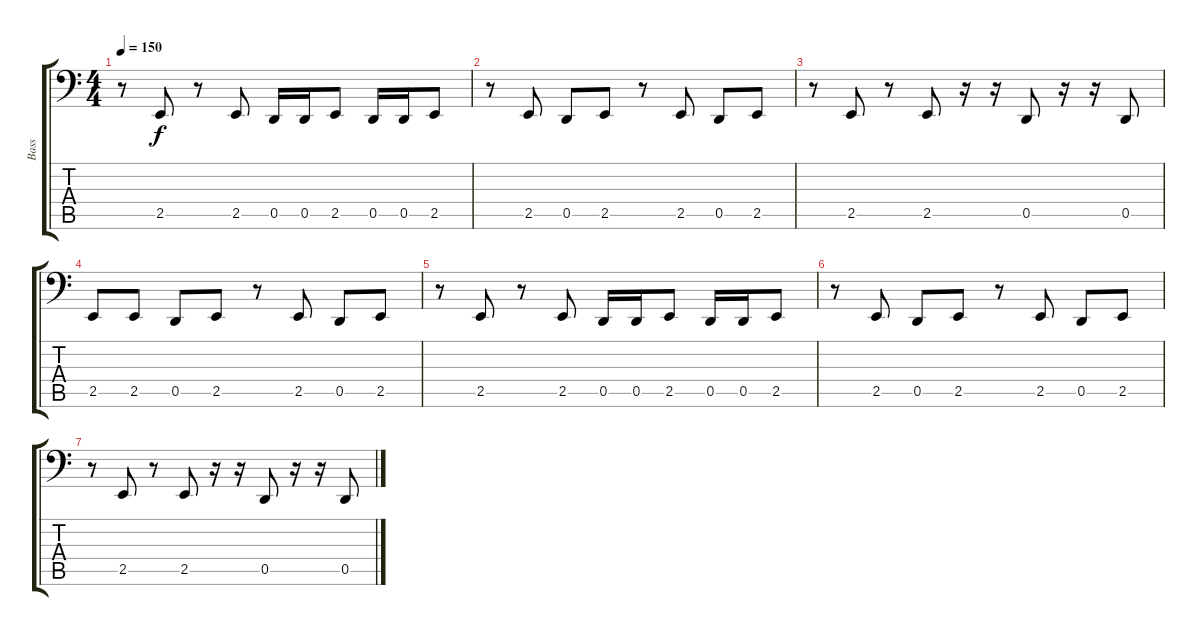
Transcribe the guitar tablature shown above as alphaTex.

\track ("Bass" "Bass") {instrument electricbassfinger}
\staff {score tabs}
\tuning (Bb2 F2 C2 G1 D1 A0) {hide}
\ts (4 4)
\tempo 150
\clef f4
\ks c
r.8{dy f} 2.5.8 r.8 2.5.8 0.5.16 0.5.16 2.5.8 0.5.16 0.5.16 2.5.8 |
r.8 2.5.8 0.5.8 2.5.8 r.8 2.5.8 0.5.8 2.5.8 |
r.8 2.5.8 r.8 2.5.8 r.16 r.16 0.5.8 r.16 r.16 0.5.8 |
2.5.8 2.5.8 0.5.8 2.5.8 r.8 2.5.8 0.5.8 2.5.8 |
r.8 2.5.8 r.8 2.5.8 0.5.16 0.5.16 2.5.8 0.5.16 0.5.16 2.5.8 |
r.8 2.5.8 0.5.8 2.5.8 r.8 2.5.8 0.5.8 2.5.8 |
r.8 2.5.8 r.8 2.5.8 r.16 r.16 0.5.8 r.16 r.16 0.5.8
